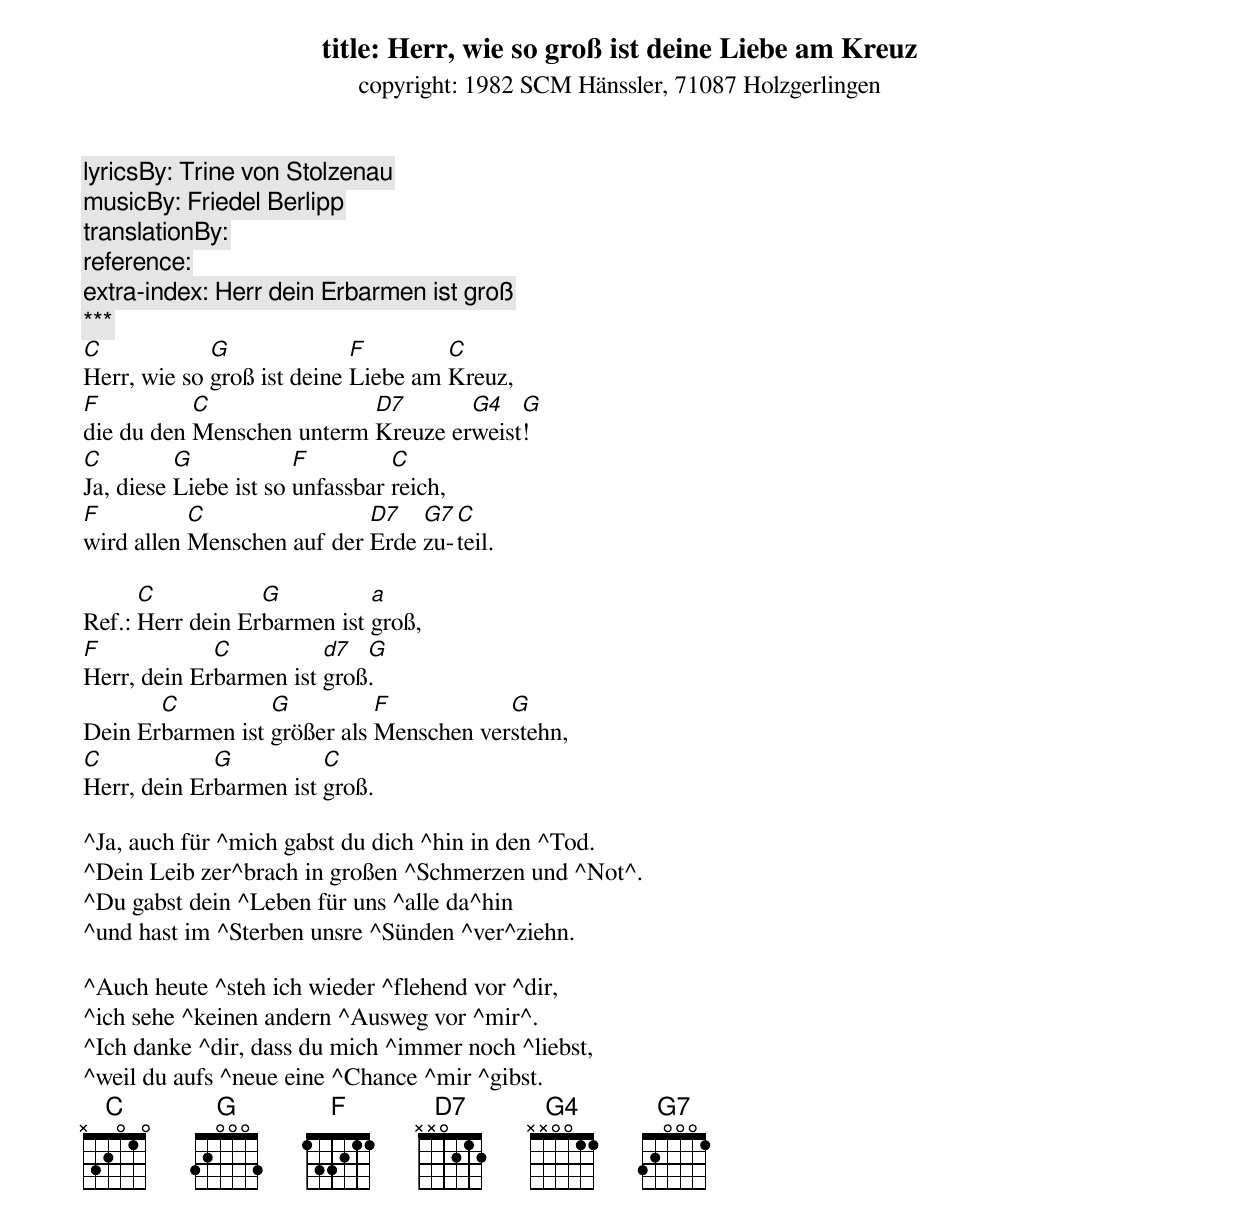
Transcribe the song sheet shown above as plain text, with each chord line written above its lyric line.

title: Herr, wie so groß ist deine Liebe am Kreuz
copyright: 1982 SCM Hänssler, 71087 Holzgerlingen
lyricsBy: Trine von Stolzenau
musicBy: Friedel Berlipp
translationBy:
reference:
extra-index: Herr dein Erbarmen ist groß
***
C            G              F        C
Herr, wie so groß ist deine Liebe am Kreuz,
F          C               D7       G4   G
die du den Menschen unterm Kreuze erweist!
C         G            F         C
Ja, diese Liebe ist so unfassbar reich,
F          C                D7   G7 C
wird allen Menschen auf der Erde zu-teil.

      C           G          a
Ref.: Herr dein Erbarmen ist groß,
F            C          d7  G
Herr, dein Erbarmen ist groß.
       C          G          F           G
Dein Erbarmen ist größer als Menschen verstehn,
C            G          C
Herr, dein Erbarmen ist groß.

^Ja, auch für ^mich gabst du dich ^hin in den ^Tod.
^Dein Leib zer^brach in großen ^Schmerzen und ^Not^.
^Du gabst dein ^Leben für uns ^alle da^hin
^und hast im ^Sterben unsre ^Sünden ^ver^ziehn.

^Auch heute ^steh ich wieder ^flehend vor ^dir,
^ich sehe ^keinen andern ^Ausweg vor ^mir^.
^Ich danke ^dir, dass du mich ^immer noch ^liebst,
^weil du aufs ^neue eine ^Chance ^mir ^gibst.
